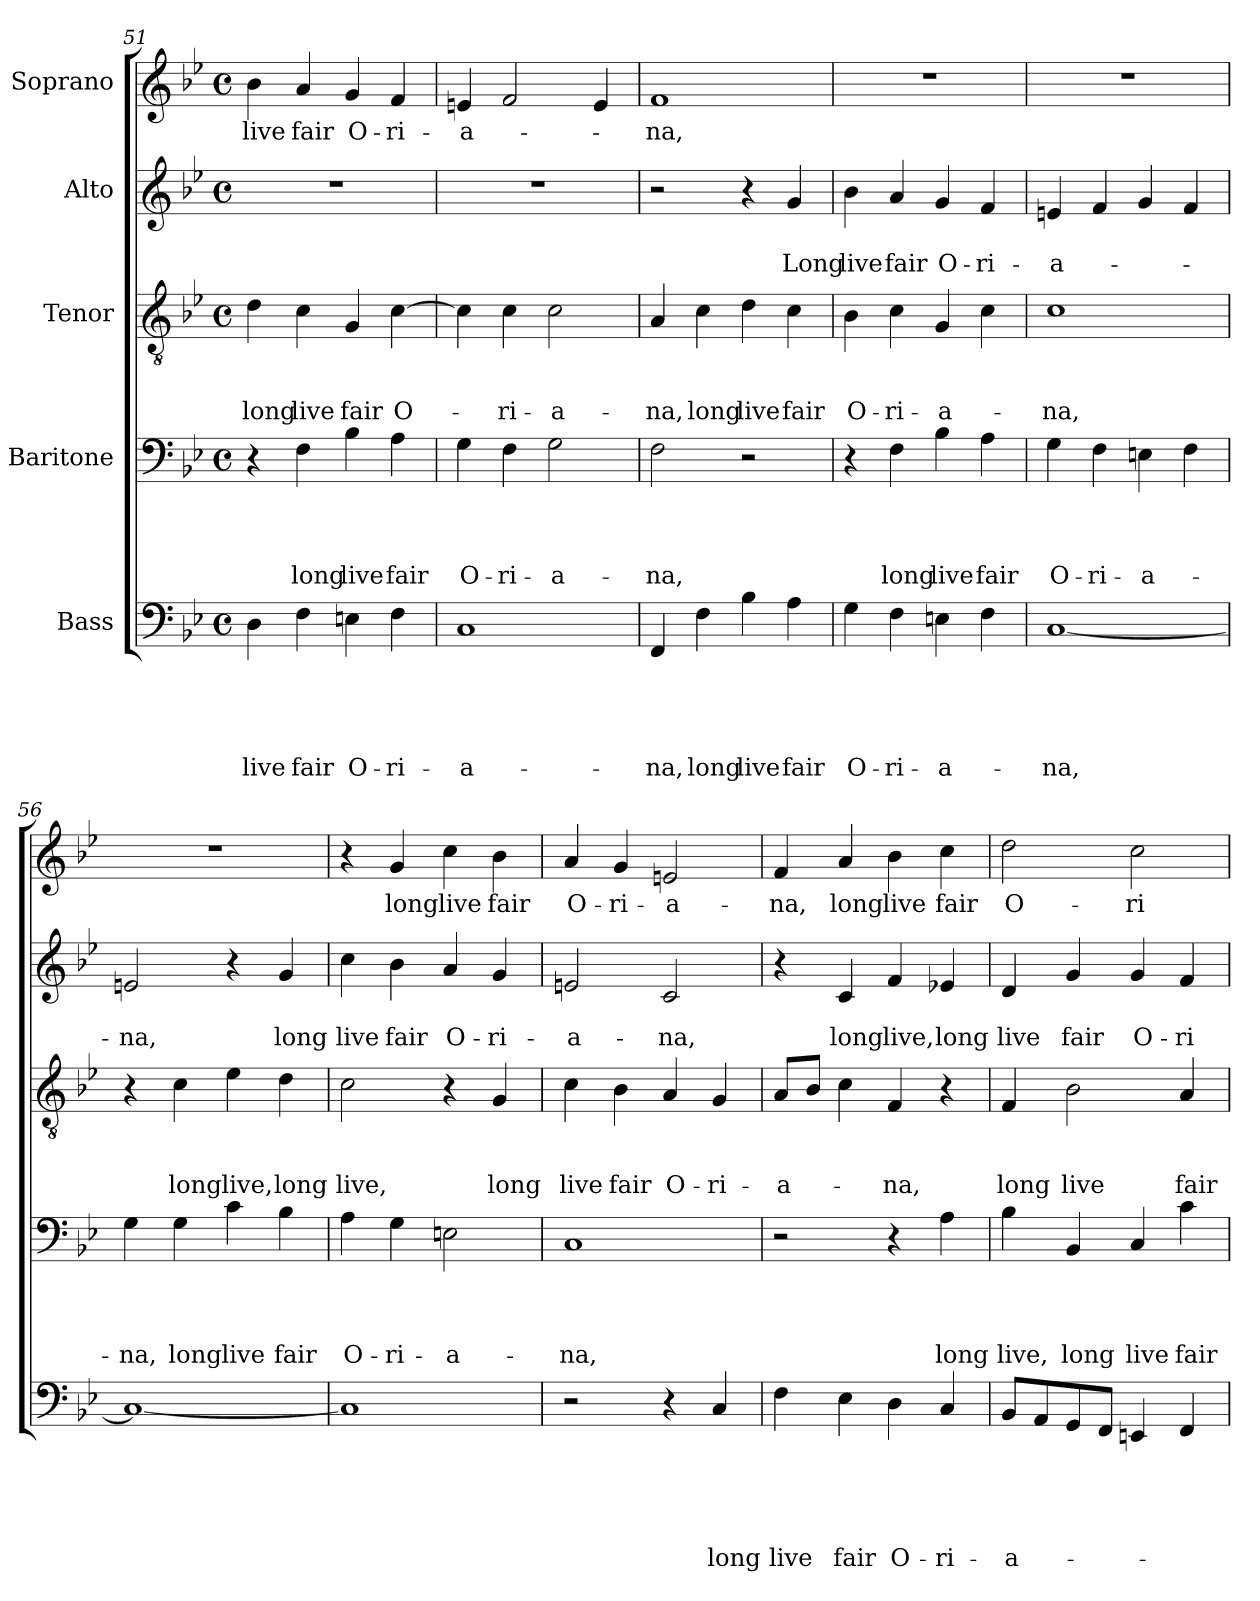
**kern	**text	**text	**text	**text	**text	**kern	**text	**text	**text	**text	**kern	**text	**text	**text	**kern	**text	**text	**kern	**text
*part5	*part5	*part5	*part5	*part5	*part5	*part4	*part4	*part4	*part4	*part4	*part3	*part3	*part3	*part3	*part2	*part2	*part2	*part1	*part1
*staff5	*staff5	*staff5	*staff5	*staff5	*staff5	*staff4	*staff4	*staff4	*staff4	*staff4	*staff3	*staff3	*staff3	*staff3	*staff2	*staff2	*staff2	*staff1	*staff1
*I"Bass	*	*	*	*	*	*I"Baritone	*	*	*	*	*I"Tenor	*	*	*	*I"Alto	*	*	*I"Soprano	*
*clefF4	*	*	*	*	*	*clefF4	*	*	*	*	*clefGv2	*	*	*	*clefG2	*	*	*clefG2	*
*k[b-e-]	*	*	*	*	*	*k[b-e-]	*	*	*	*	*k[b-e-]	*	*	*	*k[b-e-]	*	*	*k[b-e-]	*
*B-:	*	*	*	*	*	*B-:	*	*	*	*	*B-:	*	*	*	*B-:	*	*	*B-:	*
*M4/4	*	*	*	*	*	*M4/4	*	*	*	*	*M4/4	*	*	*	*M4/4	*	*	*M4/4	*
*met(c)	*	*	*	*	*	*met(c)	*	*	*	*	*met(c)	*	*	*	*met(c)	*	*	*met(c)	*
=51	=51	=51	=51	=51	=51	=51	=51	=51	=51	=51	=51	=51	=51	=51	=51	=51	=51	=51	=51
!	!	!	!	!	!LO:LY:b	!	!	!	!	!	!	!	!	!LO:LY:b	!	!	!	!	!LO:LY:b
4D\	.	.	.	.	live	4r	.	.	.	.	4d\	.	.	long	1r	.	.	4b-\	live
!	!	!	!	!	!LO:LY:b	!	!	!	!	!LO:LY:b	!	!	!	!LO:LY:b	!	!	!	!	!LO:LY:b
4F\	.	.	.	.	fair	4F\	.	.	.	long	4c\	.	.	live	.	.	.	4a/	fair
!	!	!	!	!	!LO:LY:b	!	!	!	!	!LO:LY:b	!	!	!	!LO:LY:b	!	!	!	!	!LO:LY:b
4En\	.	.	.	.	O-	4B-\	.	.	.	live	4G/	.	.	fair	.	.	.	4g/	O-
!	!	!	!	!	!LO:LY:b	!	!	!	!	!LO:LY:b	!	!	!	!LO:LY:b	!	!	!	!	!LO:LY:b
4F\	.	.	.	.	-ri-	4A\	.	.	.	fair	[<4c\	.	.	O-	.	.	.	4f/	-ri-
!!LO:LB:g=z
=52	=52	=52	=52	=52	=52	=52	=52	=52	=52	=52	=52	=52	=52	=52	=52	=52	=52	=52	=52
!	!	!	!	!	!LO:LY:b:rj	!	!	!	!	!LO:LY:b	!	!	!	!	!	!	!	!	!LO:LY:b:rj
1C	.	.	.	.	-a-	4G\	.	.	.	O-	4c\]	.	.	.	1r	.	.	4en/	-a-
!	!	!	!	!	!	!	!	!	!	!LO:LY:b	!	!	!	!LO:LY:b	!	!	!	!	!
.	.	.	.	.	.	4F\	.	.	.	-ri-	4c\	.	.	-ri-	.	.	.	2f/	.
!	!	!	!	!	!	!	!	!	!	!LO:LY:b	!	!	!	!LO:LY:b	!	!	!	!	!
.	.	.	.	.	.	2G\	.	.	.	-a-	2c\	.	.	-a-	.	.	.	.	.
.	.	.	.	.	.	.	.	.	.	.	.	.	.	.	.	.	.	4e/	.
=53	=53	=53	=53	=53	=53	=53	=53	=53	=53	=53	=53	=53	=53	=53	=53	=53	=53	=53	=53
!	!	!	!	!	!LO:LY:b	!	!	!	!	!LO:LY:b	!	!	!	!LO:LY:b	!	!	!	!	!LO:LY:b
4FF/	.	.	.	.	-na,	2F\	.	.	.	-na,	4A/	.	.	-na,	2r	.	.	1f	-na,
!	!	!	!	!	!LO:LY:b	!	!	!	!	!	!	!	!	!LO:LY:b	!	!	!	!	!
4F\	.	.	.	.	long	.	.	.	.	.	4c\	.	.	long	.	.	.	.	.
!	!	!	!	!	!LO:LY:b	!	!	!	!	!	!	!	!	!LO:LY:b	!	!	!	!	!
4B-\	.	.	.	.	live	2r	.	.	.	.	4d\	.	.	live	4r	.	.	.	.
!	!	!	!	!	!LO:LY:b	!	!	!	!	!	!	!	!	!LO:LY:b	!	!	!LO:LY:b	!	!
4A\	.	.	.	.	fair	.	.	.	.	.	4c\	.	.	fair	4g/	.	Long	.	.
=54	=54	=54	=54	=54	=54	=54	=54	=54	=54	=54	=54	=54	=54	=54	=54	=54	=54	=54	=54
!	!	!	!	!	!LO:LY:b	!	!	!	!	!	!	!	!	!LO:LY:b	!	!	!LO:LY:b	!	!
4G\	.	.	.	.	O-	4r	.	.	.	.	4B-\	.	.	O-	4b-\	.	live	1r	.
!	!	!	!	!	!LO:LY:b	!	!	!	!	!LO:LY:b	!	!	!	!LO:LY:b	!	!	!LO:LY:b	!	!
4F\	.	.	.	.	-ri-	4F\	.	.	.	long	4c\	.	.	-ri-	4a/	.	fair	.	.
!	!	!	!	!	!LO:LY:b	!	!	!	!	!LO:LY:b	!	!	!	!LO:LY:b	!	!	!LO:LY:b	!	!
4En\	.	.	.	.	-a-	4B-\	.	.	.	live	4G/	.	.	-a-	4g/	.	O-	.	.
!	!	!	!	!	!	!	!	!	!	!LO:LY:b	!	!	!	!	!	!	!LO:LY:b	!	!
4F\	.	.	.	.	.	4A\	.	.	.	fair	4c\	.	.	.	4f/	.	-ri-	.	.
=55	=55	=55	=55	=55	=55	=55	=55	=55	=55	=55	=55	=55	=55	=55	=55	=55	=55	=55	=55
!	!	!	!	!	!LO:LY:b	!	!	!	!	!LO:LY:b	!	!	!	!LO:LY:b	!	!	!LO:LY:b	!	!
[<1C	.	.	.	.	-na,	4G\	.	.	.	O-	1c	.	.	-na,	4en/	.	-a-	1r	.
!	!	!	!	!	!	!	!	!	!	!LO:LY:b	!	!	!	!	!	!	!	!	!
.	.	.	.	.	.	4F\	.	.	.	-ri-	.	.	.	.	4f/	.	.	.	.
!	!	!	!	!	!	!	!	!	!	!LO:LY:b	!	!	!	!	!	!	!	!	!
.	.	.	.	.	.	4En\	.	.	.	-a-	.	.	.	.	4g/	.	.	.	.
.	.	.	.	.	.	4F\	.	.	.	.	.	.	.	.	4f/	.	.	.	.
=56	=56	=56	=56	=56	=56	=56	=56	=56	=56	=56	=56	=56	=56	=56	=56	=56	=56	=56	=56
!	!	!	!	!	!	!	!	!	!	!LO:LY:b	!	!	!	!	!	!	!LO:LY:b	!	!
1C_	.	.	.	.	.	4G\	.	.	.	-na,	4r	.	.	.	2en/	.	-na,	1r	.
!	!	!	!	!	!	!	!	!	!	!LO:LY:b	!	!	!	!LO:LY:b	!	!	!	!	!
.	.	.	.	.	.	4G\	.	.	.	long	4c\	.	.	long	.	.	.	.	.
!	!	!	!	!	!	!	!	!	!	!LO:LY:b	!	!	!	!LO:LY:b	!	!	!	!	!
.	.	.	.	.	.	4c\	.	.	.	live	4e-\	.	.	live,	4r	.	.	.	.
!	!	!	!	!	!	!	!	!	!	!LO:LY:b	!	!	!	!LO:LY:b	!	!	!LO:LY:b	!	!
.	.	.	.	.	.	4B-\	.	.	.	fair	4d\	.	.	long	4g/	.	long	.	.
!!LO:PB:g=z
=57	=57	=57	=57	=57	=57	=57	=57	=57	=57	=57	=57	=57	=57	=57	=57	=57	=57	=57	=57
!	!	!	!	!	!	!	!	!	!	!LO:LY:b	!	!	!	!LO:LY:b	!	!	!LO:LY:b	!	!
1C]	.	.	.	.	.	4A\	.	.	.	O-	2c\	.	.	live,	4cc\	.	live	4r	.
!	!	!	!	!	!	!	!	!	!	!LO:LY:b	!	!	!	!	!	!	!LO:LY:b	!	!LO:LY:b
.	.	.	.	.	.	4G\	.	.	.	-ri-	.	.	.	.	4b-\	.	fair	4g/	long
!	!	!	!	!	!	!	!	!	!	!LO:LY:b	!	!	!	!	!	!	!LO:LY:b	!	!LO:LY:b
.	.	.	.	.	.	2En\	.	.	.	-a-	4r	.	.	.	4a/	.	O-	4cc\	live
!	!	!	!	!	!	!	!	!	!	!	!	!	!	!LO:LY:b	!	!	!LO:LY:b	!	!LO:LY:b
.	.	.	.	.	.	.	.	.	.	.	4G/	.	.	long	4g/	.	-ri-	4b-\	fair
=58	=58	=58	=58	=58	=58	=58	=58	=58	=58	=58	=58	=58	=58	=58	=58	=58	=58	=58	=58
!	!	!	!	!	!	!	!	!	!	!LO:LY:b	!	!	!	!LO:LY:b	!	!	!LO:LY:b	!	!LO:LY:b
2r	.	.	.	.	.	1C	.	.	.	-na,	4c\	.	.	live	2en/	.	-a-	4a/	O-
!	!	!	!	!	!	!	!	!	!	!	!	!	!	!LO:LY:b	!	!	!	!	!LO:LY:b
.	.	.	.	.	.	.	.	.	.	.	4B-\	.	.	fair	.	.	.	4g/	-ri-
!	!	!	!	!	!	!	!	!	!	!	!	!	!	!LO:LY:b	!	!	!LO:LY:b	!	!LO:LY:b
4r	.	.	.	.	.	.	.	.	.	.	4A/	.	.	O-	2c/	.	-na,	2en/	-a-
!	!	!	!	!	!LO:LY:b	!	!	!	!	!	!	!	!	!LO:LY:b	!	!	!	!	!
4C/	.	.	.	.	long	.	.	.	.	.	4G/	.	.	-ri-	.	.	.	.	.
=59	=59	=59	=59	=59	=59	=59	=59	=59	=59	=59	=59	=59	=59	=59	=59	=59	=59	=59	=59
!	!	!	!	!	!LO:LY:b	!	!	!	!	!	!	!	!	!LO:LY:b	!	!	!	!	!LO:LY:b
4F\	.	.	.	.	live	2r	.	.	.	.	8A/L	.	.	-a-	4r	.	.	4f/	-na,
.	.	.	.	.	.	.	.	.	.	.	8B-/J	.	.	.	.	.	.	.	.
!	!	!	!	!	!LO:LY:b	!	!	!	!	!	!	!	!	!	!	!	!LO:LY:b	!	!LO:LY:b
4E-\	.	.	.	.	fair	.	.	.	.	.	4c\	.	.	.	4c/	.	long	4a/	long
!	!	!	!	!	!LO:LY:b	!	!	!	!	!	!	!	!	!LO:LY:b	!	!	!LO:LY:b	!	!LO:LY:b
4D\	.	.	.	.	O-	4r	.	.	.	.	4F/	.	.	-na,	4f/	.	live,	4b-\	live
!	!	!	!	!	!LO:LY:b	!	!	!	!	!LO:LY:b	!	!	!	!	!	!	!LO:LY:b	!	!LO:LY:b
4C/	.	.	.	.	-ri-	4A\	.	.	.	long	4r	.	.	.	4e-X/	.	long	4cc\	fair
=60	=60	=60	=60	=60	=60	=60	=60	=60	=60	=60	=60	=60	=60	=60	=60	=60	=60	=60	=60
!	!	!	!	!	!LO:LY:b	!	!	!	!	!LO:LY:b	!	!	!	!LO:LY:b	!	!	!LO:LY:b	!	!LO:LY:b
8BB-/L	.	.	.	.	-a-	4B-\	.	.	.	live,	4F/	.	.	long	4d/	.	live	2dd\	O-
8AA/	.	.	.	.	.	.	.	.	.	.	.	.	.	.	.	.	.	.	.
!	!	!	!	!	!	!	!	!	!	!LO:LY:b	!	!	!	!LO:LY:b	!	!	!LO:LY:b	!	!
8GG/	.	.	.	.	.	4BB-/	.	.	.	long	2B-\	.	.	live	4g/	.	fair	.	.
8FF/J	.	.	.	.	.	.	.	.	.	.	.	.	.	.	.	.	.	.	.
!	!	!	!	!	!	!	!	!	!	!LO:LY:b	!	!	!	!	!	!	!LO:LY:b	!	!LO:LY:b
4EEn/	.	.	.	.	.	4C/	.	.	.	live	.	.	.	.	4g/	.	O-	2cc\	-ri-
!	!	!	!	!	!	!	!	!	!	!LO:LY:b	!	!	!	!LO:LY:b	!	!	!LO:LY:b	!	!
4FF/	.	.	.	.	.	4c\	.	.	.	fair	4A/	.	.	fair	4f/	.	-ri-	.	.
=	=	=	=	=	=	=	=	=	=	=	=	=	=	=	=	=	=	=	=
*-	*-	*-	*-	*-	*-	*-	*-	*-	*-	*-	*-	*-	*-	*-	*-	*-	*-	*-	*-
